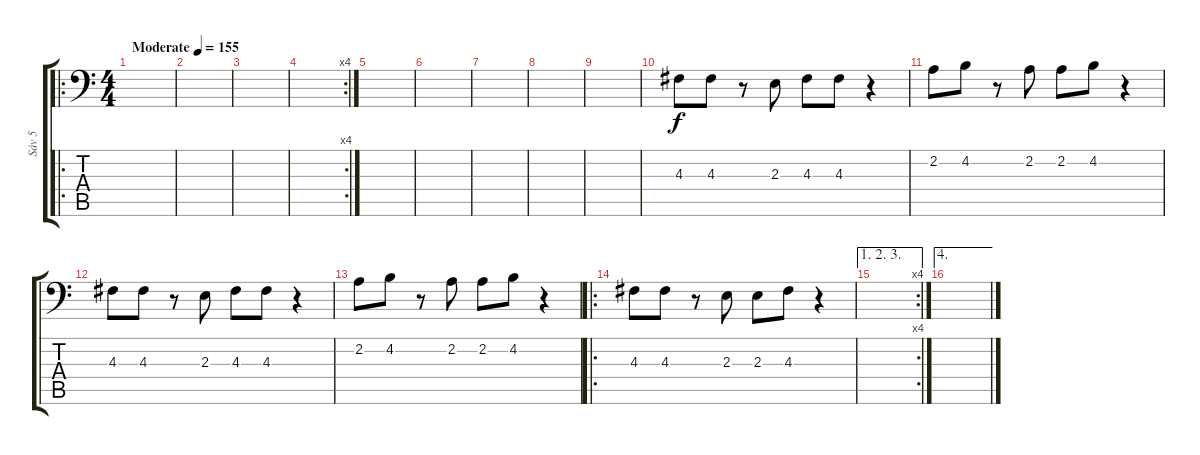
\track ("Sáv 5" "Sáv 5") {instrument electricbassfinger}
\staff {score tabs}
\tuning (C3 G2 D2 A1 E1 B0) {hide}
\ro
\ts (4 4)
\tempo (155 "Moderate")
\clef f4
\ks c
|
|
|
\rc 4
|
|
|
|
|
|
4.3.8 4.3.8 r.8 2.3.8 4.3.8 4.3.8 r.4 |
2.2.8 4.2.8 r.8 2.2.8 2.2.8 4.2.8 r.4 |
4.3.8 4.3.8 r.8 2.3.8 4.3.8 4.3.8 r.4 |
2.2.8 4.2.8 r.8 2.2.8 2.2.8 4.2.8 r.4 |
\ro
4.3.8 4.3.8 r.8 2.3.8 2.3.8 4.3.8 r.4 |
\ae (1 2 3)
\rc 4
|
\ae 4
